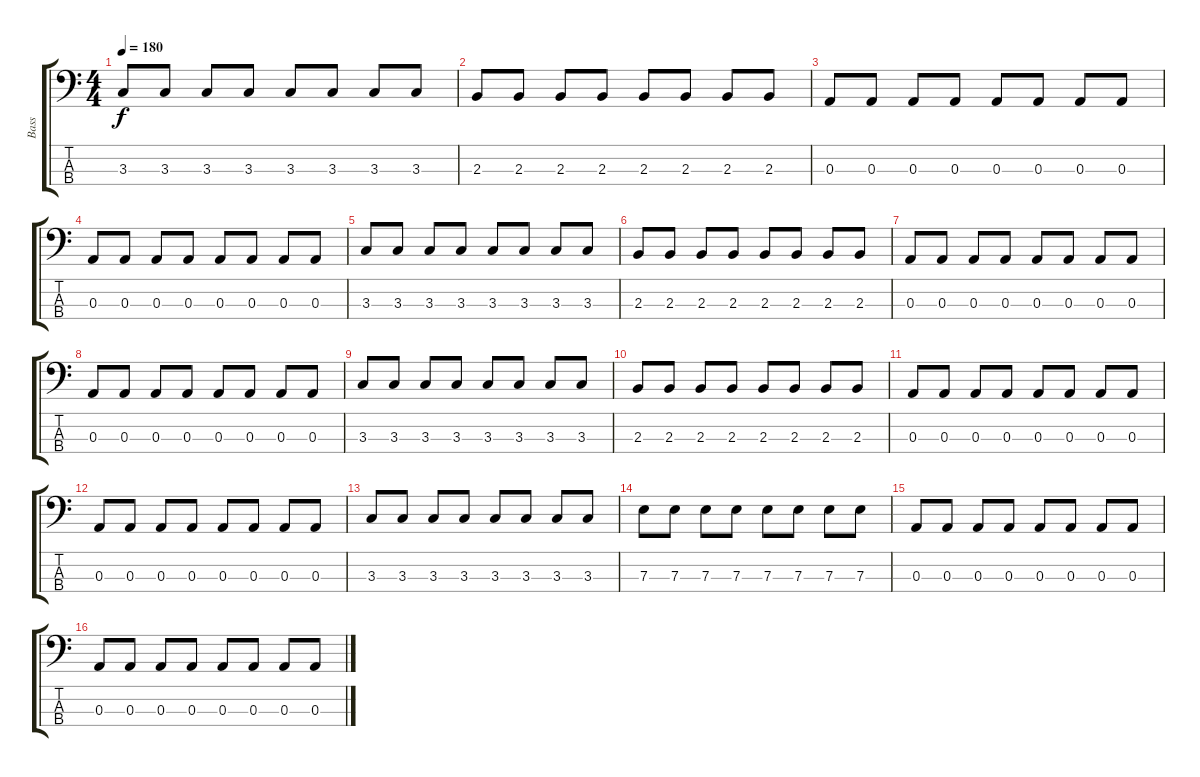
\track ("Bass" "Bass") {instrument electricbasspick}
\staff {score tabs}
\tuning (G2 D2 A1 E1) {hide}
\ts (4 4)
\tempo 180
\clef f4
\ks c
3.3.8{dy f} 3.3.8 3.3.8 3.3.8 3.3.8 3.3.8 3.3.8 3.3.8 |
2.3.8 2.3.8 2.3.8 2.3.8 2.3.8 2.3.8 2.3.8 2.3.8 |
0.3.8 0.3.8 0.3.8 0.3.8 0.3.8 0.3.8 0.3.8 0.3.8 |
0.3.8 0.3.8 0.3.8 0.3.8 0.3.8 0.3.8 0.3.8 0.3.8 |
3.3.8 3.3.8 3.3.8 3.3.8 3.3.8 3.3.8 3.3.8 3.3.8 |
2.3.8 2.3.8 2.3.8 2.3.8 2.3.8 2.3.8 2.3.8 2.3.8 |
0.3.8 0.3.8 0.3.8 0.3.8 0.3.8 0.3.8 0.3.8 0.3.8 |
0.3.8 0.3.8 0.3.8 0.3.8 0.3.8 0.3.8 0.3.8 0.3.8 |
3.3.8 3.3.8 3.3.8 3.3.8 3.3.8 3.3.8 3.3.8 3.3.8 |
2.3.8 2.3.8 2.3.8 2.3.8 2.3.8 2.3.8 2.3.8 2.3.8 |
0.3.8 0.3.8 0.3.8 0.3.8 0.3.8 0.3.8 0.3.8 0.3.8 |
0.3.8 0.3.8 0.3.8 0.3.8 0.3.8 0.3.8 0.3.8 0.3.8 |
3.3.8 3.3.8 3.3.8 3.3.8 3.3.8 3.3.8 3.3.8 3.3.8 |
7.3.8 7.3.8 7.3.8 7.3.8 7.3.8 7.3.8 7.3.8 7.3.8 |
0.3.8 0.3.8 0.3.8 0.3.8 0.3.8 0.3.8 0.3.8 0.3.8 |
0.3.8 0.3.8 0.3.8 0.3.8 0.3.8 0.3.8 0.3.8 0.3.8
